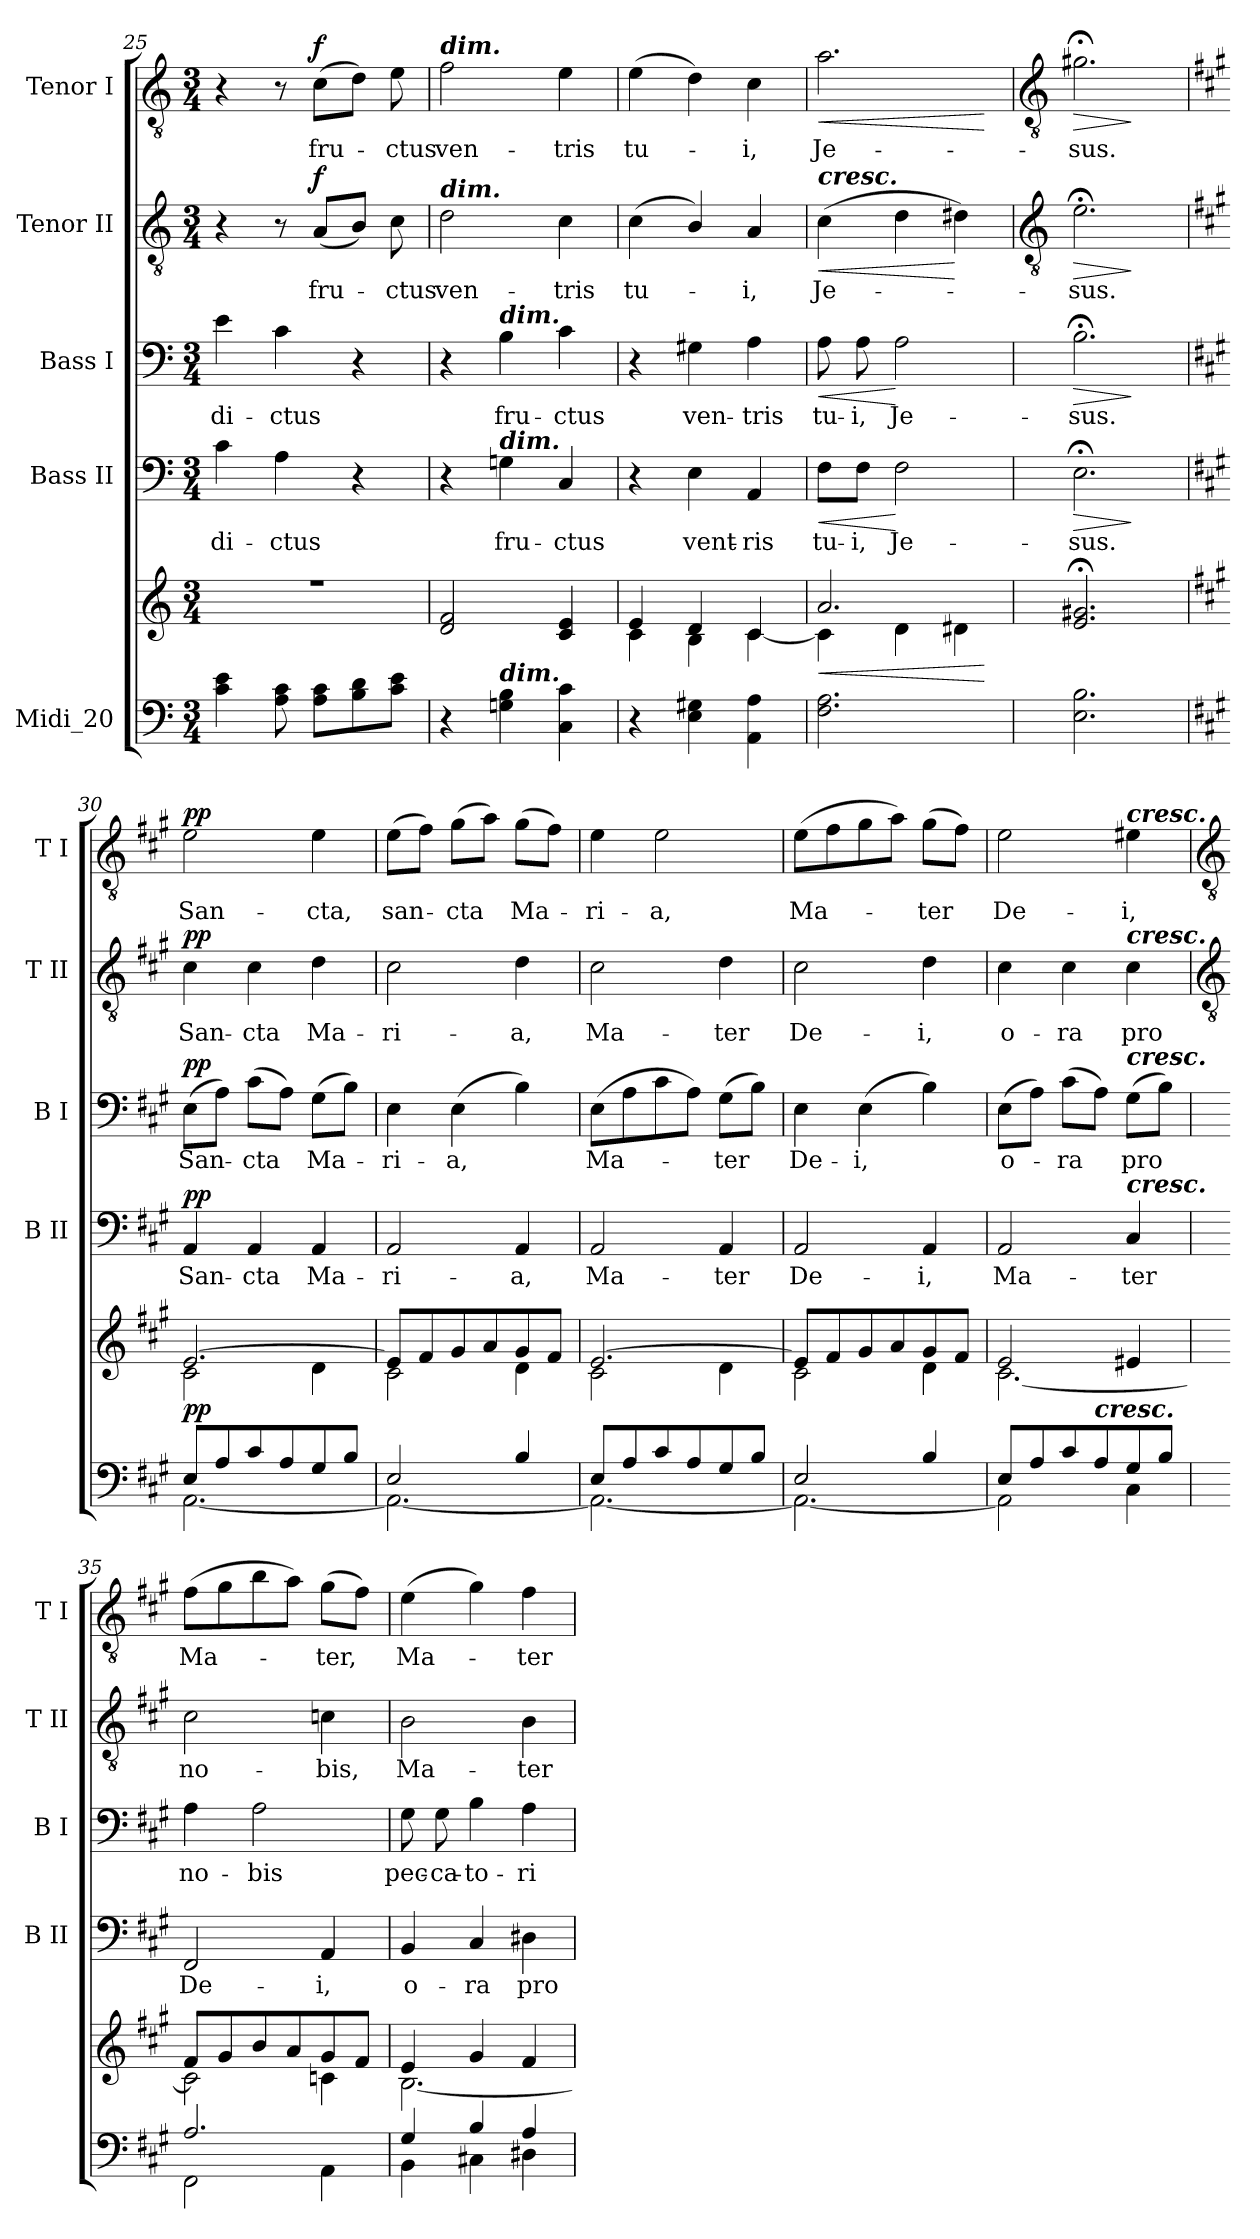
**kern	**kern	**dynam	**kern	**text	**dynam	**kern	**text	**dynam	**kern	**text	**dynam	**kern	**text	**dynam
*part5	*part5	*part5	*part4	*part4	*part4	*part3	*part3	*part3	*part2	*part2	*part2	*part1	*part1	*part1
*staff6	*staff5	*staff5/6	*staff4	*staff4	*staff4	*staff3	*staff3	*staff3	*staff2	*staff2	*staff2	*staff1	*staff1	*staff1
*I"Midi_20	*	*	*I"Bass II	*	*	*I"Bass I	*	*	*I"Tenor II	*	*	*I"Tenor I	*	*
*	*	*	*I'B II	*	*	*I'B I	*	*	*I'T II	*	*	*I'T I	*	*
*clefF4	*clefG2	*	*clefF4	*	*	*clefF4	*	*	*clefGv2	*	*	*clefGv2	*	*
*k[]	*k[]	*	*k[]	*	*	*k[]	*	*	*k[]	*	*	*k[]	*	*
*C:	*C:	*	*C:	*	*	*C:	*	*	*C:	*	*	*C:	*	*
*M3/4	*M3/4	*	*M3/4	*	*	*M3/4	*	*	*M3/4	*	*	*M3/4	*	*
=25	=25	=25	=25	=25	=25	=25	=25	=25	=25	=25	=25	=25	=25	=25
!	!LO:N:vis=1	!	!	!LO:LY:b	!	!	!LO:LY:b	!	!	!	!	!	!	!
*	*^	*	*	*	*	*	*	*	*	*	*	*	*	*
4c 4e	2.r	2.ryy	.	4c	-di-	.	4e	-di-	.	4r	.	.	4r	.	.
!	!	!	!	!	!LO:LY:b	!	!	!LO:LY:b	!	!	!	!	!	!	!
8A 8c	.	.	.	4A	-ctus	.	4c	-ctus	.	8r	.	.	8r	.	.
!	!	!	!	!	!	!	!	!	!	!	!LO:LY:b	!LO:DY:b	!	!LO:LY:b	!LO:DY:b
8A 8cL	.	.	.	.	.	.	.	.	.	(<8AL	fru-	f	(>8cL	fru-	f
8B 8d	.	.	.	4r	.	.	4r	.	.	8BJ)	.	.	8dJ)	.	.
!	!	!	!	!	!	!	!	!	!	!	!LO:LY:b	!	!	!LO:LY:b	!
8c 8eJ	.	.	.	.	.	.	.	.	.	8c	-ctus	.	8e	ctus	.
=26	=26	=26	=26	=26	=26	=26	=26	=26	=26	=26	=26	=26	=26	=26	=26
!	!	!	!	!	!	!	!	!	!	!	!	!	!LO:TX:a:Bi:t=dim.	!	!
!	!	!	!	!	!	!	!	!	!	!LO:TX:a:Bi:t=dim.	!	!	!	!	!
!	!	!	!	!	!	!	!	!	!	!	!LO:LY:b	!	!	!LO:LY:b	!
4r	2d 2f	2.ryy	.	4r	.	.	4r	.	.	2d	ven-	.	2f	ven-	.
!	!	!	!	!	!	!	!LO:TX:a:Bi:t=dim.	!	!	!	!	!	!	!	!
!	!	!	!	!LO:TX:a:Bi:t=dim.	!	!	!	!	!	!	!	!	!	!	!
!LO:TX:a:Bi:t=dim.	!	!	!	!	!	!	!	!	!	!	!	!	!	!	!
!	!	!	!	!	!LO:LY:b	!	!	!LO:LY:b	!	!	!	!	!	!	!
4Gn 4B	.	.	.	4Gn	fru-	.	4B	fru-	.	.	.	.	.	.	.
!	!	!	!	!	!LO:LY:b	!	!	!LO:LY:b	!	!	!LO:LY:b	!	!	!LO:LY:b	!
4C 4c	4c 4e	.	.	4C	-ctus	.	4c	-ctus	.	4c	-tris	.	4e	-tris	.
=27	=27	=27	=27	=27	=27	=27	=27	=27	=27	=27	=27	=27	=27	=27	=27
!	!	!	!	!	!	!	!	!	!	!	!LO:LY:b	!	!	!LO:LY:b	!
4r	4e	4c\	.	4r	.	.	4r	.	.	(<4c	tu-	.	(>4e	tu-	.
!	!	!	!	!	!LO:LY:b	!	!	!LO:LY:b	!	!	!	!	!	!	!
4E 4G#X	4d	4B\	.	4E	vent-	.	4G#X	ven-	.	4B/)	.	.	4d)	.	.
!	!	!	!	!	!LO:LY:b	!	!	!LO:LY:b	!	!	!LO:LY:b	!	!	!LO:LY:b	!
4AA 4A	4c	[4c\	.	4AA	-ris	.	4A	-tris	.	4A	-i,	.	4c	i,	.
=28	=28	=28	=28	=28	=28	=28	=28	=28	=28	=28	=28	=28	=28	=28	=28
!	!	!	!	!	!	!	!	!	!	!LO:TX:a:Bi:t=cresc.	!	!	!	!	!
!	!	!	!LO:HP:b	!	!LO:LY:b	!LO:HP:b	!	!LO:LY:b	!LO:HP:b	!	!LO:LY:b	!LO:HP:b	!	!LO:LY:b	!LO:HP:b
2.F 2.A	2.a	4c\]	<	8F\L	tu-	<	8A	tu-	<	(>4c	Je-	<	2.a	Je-	<
!	!	!	!	!	!LO:LY:b	!	!	!LO:LY:b	!	!	!	!	!	!	!
.	.	.	.	8F\J	-i,	.	8A	-i,	.	.	.	.	.	.	.
!	!	!	!	!	!LO:LY:b	!	!	!LO:LY:b	!	!	!	!	!	!	!
.	.	4d\	.	2F	Je-	[	2A	Je-	[	4d	.	.	.	.	.
.	.	4d#X\	.	.	.	.	.	.	.	4d#X)	.	[	.	.	.
*	*v	*v	*	*	*	*	*	*	*	*	*	*	*	*	*
.	.	[	.	.	.	.	.	.	.	.	.	.	.	[
!!LO:LB:g=z
=29	=29	=29	=29	=29	=29	=29	=29	=29	=29	=29	=29	=29	=29	=29
*	*	*	*	*	*	*	*	*	*clefGv2	*	*	*clefGv2	*	*
*^	*	*	*	*	*	*	*	*	*	*	*	*	*	*
!	!LO:N:vis=1	!	!	!	!LO:LY:b	!LO:HP:b	!	!LO:LY:b	!LO:HP:b	!	!LO:LY:b	!LO:HP:b	!	!LO:LY:b	!LO:HP:b
*	*	*^	*	*	*	*	*	*	*	*	*	*	*	*	*
2.E\ 2.B\	2.ryy	2.e/;< 2.g#X/;<	2.ryy	.	2.E;<	-sus.	>	2.B;<	-sus.	>	2.e;<	sus.	>	2.g#X;<	-sus.	>
*v	*v	*	*	*	*	*	*	*	*	*	*	*	*	*	*	*
*	*v	*v	*	*	*	*	*	*	*	*	*	*	*	*	*
.	.	.	.	.	]	.	.	]	.	.	]	.	.	]
=30	=30	=30	=30	=30	=30	=30	=30	=30	=30	=30	=30	=30	=30	=30
*k[f#c#g#]	*k[f#c#g#]	*	*k[f#c#g#]	*	*	*k[f#c#g#]	*	*	*k[f#c#g#]	*	*	*k[f#c#g#]	*	*
*A:	*A:	*	*A:	*	*	*A:	*	*	*A:	*	*	*A:	*	*
*^	*^	*	*	*	*	*	*	*	*	*	*	*	*	*
!	!	!	!	!LO:DY:b	!	!LO:LY:b	!LO:DY:b	!	!LO:LY:b	!LO:DY:b	!	!LO:LY:b	!LO:DY:b	!	!LO:LY:b	!LO:DY:b
8E/L	[2.AA\	[2.e/	2c#\	pp	4AA	San-	pp	(>8EL	San-	pp	4c#	San-	pp	2e	San-	pp
8A/	.	.	.	.	.	.	.	8AJ)	.	.	.	.	.	.	.	.
!	!	!	!	!	!	!LO:LY:b	!	!	!LO:LY:b	!	!	!LO:LY:b	!	!	!	!
8c#/	.	.	.	.	4AA	-cta	.	(>8c#L	cta	.	4c#	-cta	.	.	.	.
8A/	.	.	.	.	.	.	.	8AJ)	.	.	.	.	.	.	.	.
!	!	!	!	!	!	!LO:LY:b	!	!	!LO:LY:b	!	!	!LO:LY:b	!	!	!LO:LY:b	!
8G#/	.	.	4d\	.	4AA	Ma-	.	(>8G#L	Ma-	.	4d	Ma-	.	4e	-cta,	.
8B/J	.	.	.	.	.	.	.	8BJ)	.	.	.	.	.	.	.	.
=31	=31	=31	=31	=31	=31	=31	=31	=31	=31	=31	=31	=31	=31	=31	=31	=31
!	!	!	!	!	!	!LO:LY:b	!	!	!LO:LY:b	!	!	!LO:LY:b	!	!	!LO:LY:b	!
2E/	2.AA\_	8e/L]	2c#\	.	2AA	-ri-	.	4E	ri-	.	2c#	-ri-	.	(>8eL	san-	.
.	.	8f#/	.	.	.	.	.	.	.	.	.	.	.	8f#J)	.	.
!	!	!	!	!	!	!	!	!	!LO:LY:b	!	!	!	!	!	!LO:LY:b	!
.	.	8g#/	.	.	.	.	.	(>4E	-a,	.	.	.	.	(>8g#L	cta	.
.	.	8a/	.	.	.	.	.	.	.	.	.	.	.	8aJ)	.	.
!	!	!	!	!	!	!LO:LY:b	!	!	!	!	!	!LO:LY:b	!	!	!LO:LY:b	!
4B/	.	8g#/	4d\	.	4AA	-a,	.	4B)	.	.	4d	-a,	.	(>8g#L	Ma-	.
.	.	8f#/J	.	.	.	.	.	.	.	.	.	.	.	8f#J)	.	.
=32	=32	=32	=32	=32	=32	=32	=32	=32	=32	=32	=32	=32	=32	=32	=32	=32
!	!	!	!	!	!	!LO:LY:b	!	!	!LO:LY:b	!	!	!LO:LY:b	!	!	!LO:LY:b	!
8E/L	2.AA\_	[2.e/	2c#\	.	2AA	Ma-	.	(>8EL	Ma-	.	2c#	Ma-	.	4e	ri-	.
8A/	.	.	.	.	.	.	.	8A	.	.	.	.	.	.	.	.
!	!	!	!	!	!	!	!	!	!	!	!	!	!	!	!LO:LY:b	!
8c#/	.	.	.	.	.	.	.	8c#	.	.	.	.	.	2e	-a,	.
8A/	.	.	.	.	.	.	.	8AJ)	.	.	.	.	.	.	.	.
!	!	!	!	!	!	!LO:LY:b	!	!	!LO:LY:b	!	!	!LO:LY:b	!	!	!	!
8G#/	.	.	4d\	.	4AA	-ter	.	(>8G#L	ter	.	4d	-ter	.	.	.	.
8B/J	.	.	.	.	.	.	.	8BJ)	.	.	.	.	.	.	.	.
=33	=33	=33	=33	=33	=33	=33	=33	=33	=33	=33	=33	=33	=33	=33	=33	=33
!	!	!	!	!	!	!LO:LY:b	!	!	!LO:LY:b	!	!	!LO:LY:b	!	!	!LO:LY:b	!
2E/	2.AA\_	8e/L]	2c#\	.	2AA	De-	.	4E	De-	.	2c#	De-	.	(>8eL	Ma-	.
.	.	8f#/	.	.	.	.	.	.	.	.	.	.	.	8f#	.	.
!	!	!	!	!	!	!	!	!	!LO:LY:b	!	!	!	!	!	!	!
.	.	8g#/	.	.	.	.	.	(>4E	-i,	.	.	.	.	8g#	.	.
.	.	8a/	.	.	.	.	.	.	.	.	.	.	.	8aJ)	.	.
!	!	!	!	!	!	!LO:LY:b	!	!	!	!	!	!LO:LY:b	!	!	!LO:LY:b	!
4B/	.	8g#/	4d\	.	4AA	-i,	.	4B)	.	.	4d	-i,	.	(>8g#L	ter	.
.	.	8f#/J	.	.	.	.	.	.	.	.	.	.	.	8f#J)	.	.
=34	=34	=34	=34	=34	=34	=34	=34	=34	=34	=34	=34	=34	=34	=34	=34	=34
!	!	!	!	!	!	!LO:LY:b	!	!	!LO:LY:b	!	!	!LO:LY:b	!	!	!LO:LY:b	!
8E/L	2AA\]	2e/	[2.c#\	.	2AA	Ma-	.	(8EL	o-	.	4c#	o-	.	2e	De-	.
8A/	.	.	.	.	.	.	.	8AJ)	.	.	.	.	.	.	.	.
!	!	!	!	!	!	!	!	!	!LO:LY:b	!	!	!LO:LY:b	!	!	!	!
8c#/	.	.	.	.	.	.	.	(>8c#L	ra	.	4c#	-ra	.	.	.	.
!LO:TX:a:Bi:t=cresc.	!	!	!	!	!	!	!	!	!	!	!	!	!	!	!	!
8A/	.	.	.	.	.	.	.	8AJ)	.	.	.	.	.	.	.	.
!	!	!	!	!	!	!	!	!	!	!	!	!	!	!LO:TX:a:Bi:t=cresc.	!	!
!	!	!	!	!	!	!	!	!	!	!	!LO:TX:a:Bi:t=cresc.	!	!	!	!	!
!	!	!	!	!	!	!	!	!LO:TX:a:Bi:t=cresc.	!	!	!	!	!	!	!	!
!	!	!	!	!	!LO:TX:a:Bi:t=cresc.	!	!	!	!	!	!	!	!	!	!	!
!	!	!	!	!	!	!LO:LY:b	!	!	!LO:LY:b	!	!	!LO:LY:b	!	!	!LO:LY:b	!
8G#/	4C#\	4e#X/	.	.	4C#	-ter	.	(>8G#L	pro	.	4c#	pro	.	4e#X	-i,	.
8B/J	.	.	.	.	.	.	.	8BJ)	.	.	.	.	.	.	.	.
!!LO:LB:g=z
=35	=35	=35	=35	=35	=35	=35	=35	=35	=35	=35	=35	=35	=35	=35	=35	=35
*	*	*	*	*	*	*	*	*	*	*	*clefGv2	*	*	*clefGv2	*	*
!	!	!	!	!	!	!LO:LY:b	!	!	!LO:LY:b	!	!	!LO:LY:b	!	!	!LO:LY:b	!
2.A/	2FF#\	8f#/L	2c#\]	.	2FF#	De-	.	4A	no-	.	2c#	no-	.	(>8f#L	Ma-	.
.	.	8g#/	.	.	.	.	.	.	.	.	.	.	.	8g#	.	.
!	!	!	!	!	!	!	!	!	!LO:LY:b	!	!	!	!	!	!	!
.	.	8b/	.	.	.	.	.	2A	-bis	.	.	.	.	8b	.	.
.	.	8a/	.	.	.	.	.	.	.	.	.	.	.	8aJ)	.	.
!	!	!	!	!	!	!LO:LY:b	!	!	!	!	!	!LO:LY:b	!	!	!LO:LY:b	!
.	4AA\	8g#/	4cn\	.	4AA	-i,	.	.	.	.	4cn	-bis,	.	(>8g#L	ter,	.
.	.	8f#/J	.	.	.	.	.	.	.	.	.	.	.	8f#J)	.	.
=36	=36	=36	=36	=36	=36	=36	=36	=36	=36	=36	=36	=36	=36	=36	=36	=36
!	!	!	!	!	!	!LO:LY:b	!	!	!LO:LY:b	!	!	!LO:LY:b	!	!	!LO:LY:b	!
4G#/	4BB\	4e/	[2.B\	.	4BB	o-	.	8G#	pec-	.	2B	Ma-	.	(>4e	Ma-	.
!	!	!	!	!	!	!	!	!	!LO:LY:b	!	!	!	!	!	!	!
.	.	.	.	.	.	.	.	8G#	-ca-	.	.	.	.	.	.	.
!	!	!	!	!	!	!LO:LY:b	!	!	!LO:LY:b	!	!	!	!	!	!	!
4B/	4C#X\	4g#/	.	.	4C#	-ra	.	4B	-to-	.	.	.	.	4g#)	.	.
!	!	!	!	!	!	!LO:LY:b	!	!	!LO:LY:b	!	!	!LO:LY:b	!	!	!LO:LY:b	!
4A/	4D#X\	4f#/	.	.	4D#X	pro	.	4A	-ri-	.	4B	-ter	.	4f#	ter	.
*v	*v	*	*	*	*	*	*	*	*	*	*	*	*	*	*	*
*	*v	*v	*	*	*	*	*	*	*	*	*	*	*	*	*
=	=	=	=	=	=	=	=	=	=	=	=	=	=	=
*-	*-	*-	*-	*-	*-	*-	*-	*-	*-	*-	*-	*-	*-	*-
